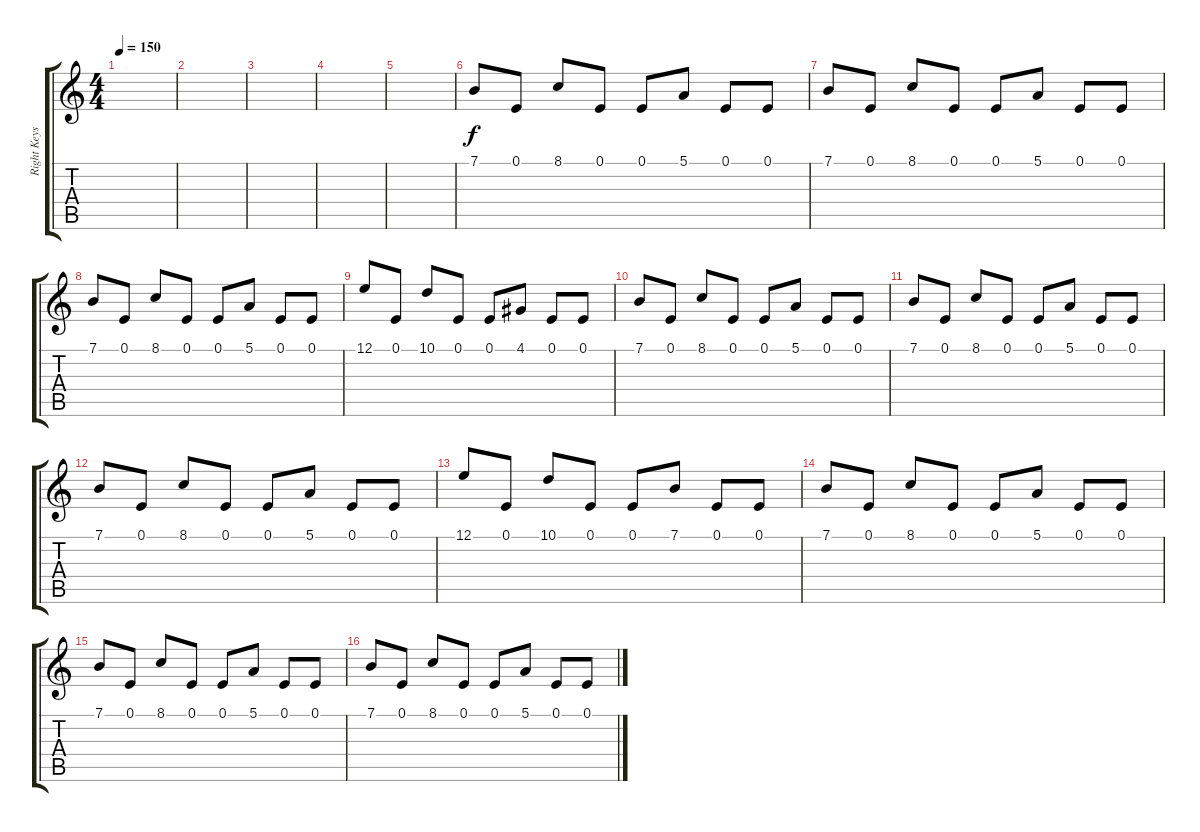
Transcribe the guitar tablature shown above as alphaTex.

\track ("Right Keys" "Right Keys") {instrument fx4atmosphere}
\staff {score tabs}
\tuning (E4 B3 G3 D3 A2 E2) {hide}
\ts (4 4)
\tempo 150
\tempo 110
\tempo 150
\clef g2
\ks c
|
|
|
|
|
7.1.8 0.1.8 8.1.8 0.1.8 0.1.8 5.1.8 0.1.8 0.1.8 |
7.1.8 0.1.8 8.1.8 0.1.8 0.1.8 5.1.8 0.1.8 0.1.8 |
7.1.8 0.1.8 8.1.8 0.1.8 0.1.8 5.1.8 0.1.8 0.1.8 |
12.1.8 0.1.8 10.1.8 0.1.8 0.1.8 4.1.8 0.1.8 0.1.8 |
7.1.8 0.1.8 8.1.8 0.1.8 0.1.8 5.1.8 0.1.8 0.1.8 |
7.1.8 0.1.8 8.1.8 0.1.8 0.1.8 5.1.8 0.1.8 0.1.8 |
7.1.8 0.1.8 8.1.8 0.1.8 0.1.8 5.1.8 0.1.8 0.1.8 |
12.1.8 0.1.8 10.1.8 0.1.8 0.1.8 7.1.8 0.1.8 0.1.8 |
7.1.8 0.1.8 8.1.8 0.1.8 0.1.8 5.1.8 0.1.8 0.1.8 |
7.1.8 0.1.8 8.1.8 0.1.8 0.1.8 5.1.8 0.1.8 0.1.8 |
7.1.8 0.1.8 8.1.8 0.1.8 0.1.8 5.1.8 0.1.8 0.1.8
